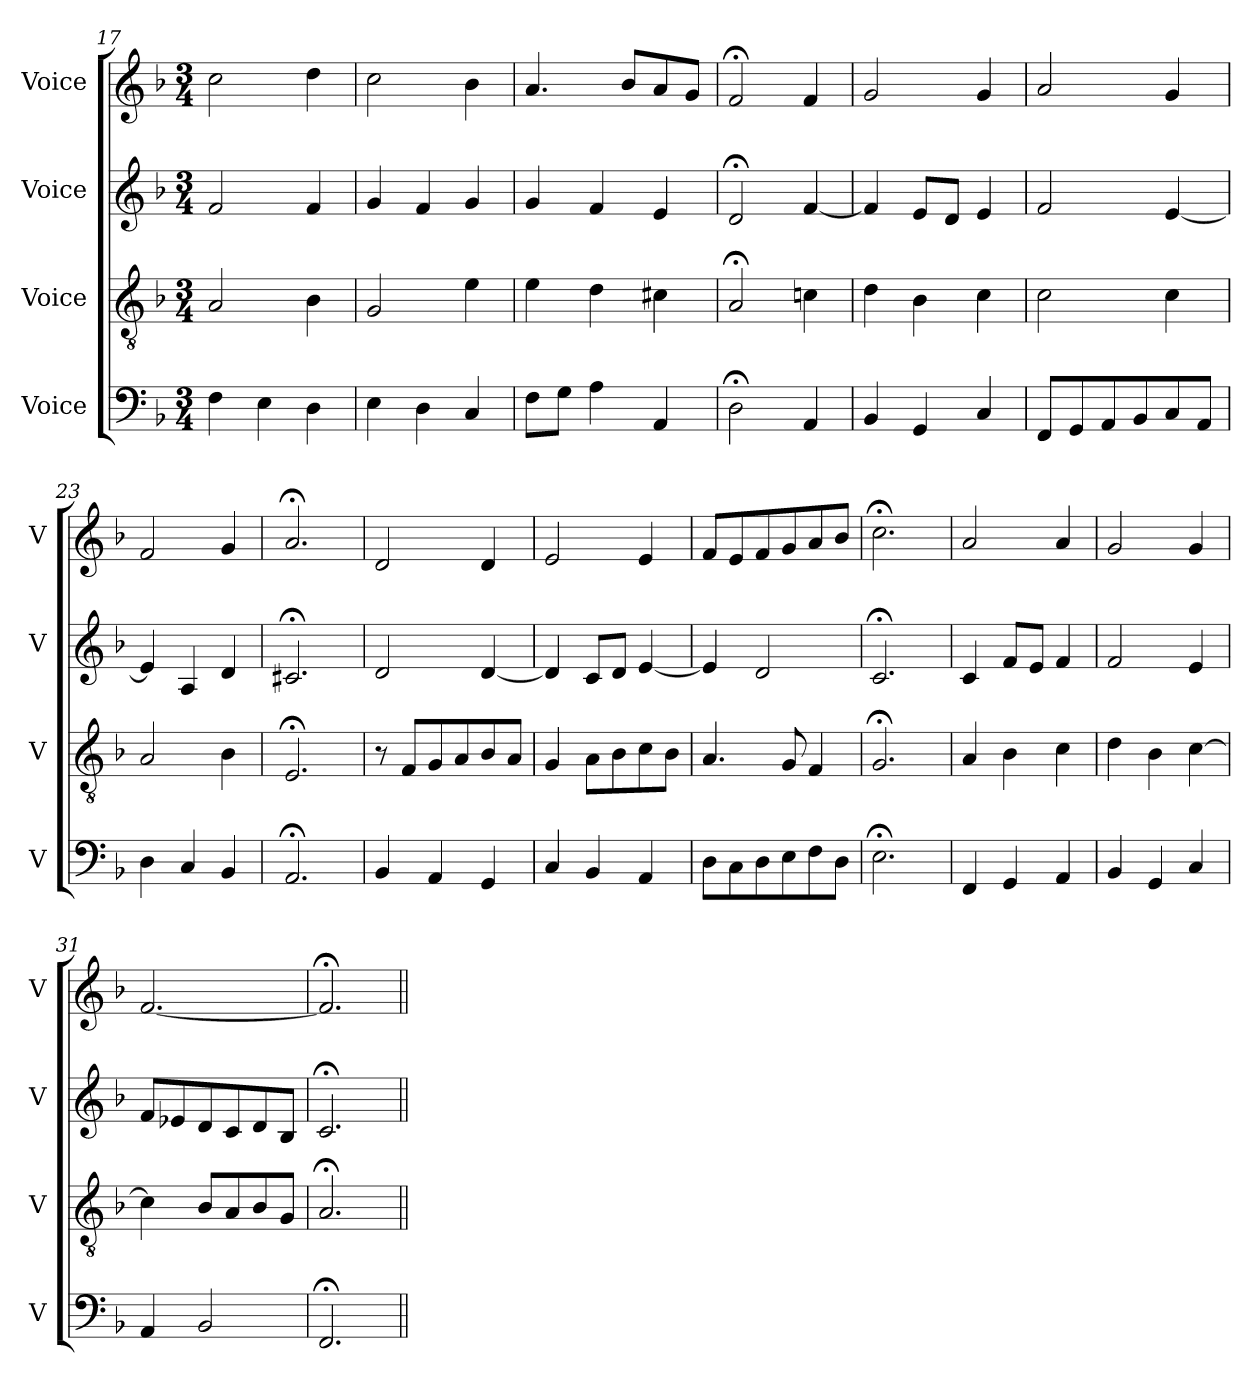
**kern	**kern	**kern	**kern
*part4	*part3	*part2	*part1
*staff4	*staff3	*staff2	*staff1
*I"Voice	*I"Voice	*I"Voice	*I"Voice
*I'V	*I'V	*I'V	*I'V
*clefF4	*clefGv2	*clefG2	*clefG2
*k[b-]	*k[b-]	*k[b-]	*k[b-]
*M3/4	*M3/4	*M3/4	*M3/4
=17	=17	=17	=17
4F\	2A/	2f/	2cc\
4E\	.	.	.
4D\	4B-\	4f/	4dd\
=18	=18	=18	=18
4E\	2G/	4g/	2cc\
4D\	.	4f/	.
4C/	4e\	4g/	4b-\
=19	=19	=19	=19
8F\L	4e\	4g/	4.a/
8G\J	.	.	.
4A\	4d\	4f/	.
.	.	.	8b-/L
4AA/	4c#X\	4e/	8a/
.	.	.	8g/J
=20	=20	=20	=20
2D;\	2A;/	2d;/	2f;/
4AA/	4cn\	[4f/	4f/
!!LO:PB:g=z
=21	=21	=21	=21
4BB-/	4d\	4f/]	2g/
4GG/	4B-\	8e/L	.
.	.	8d/J	.
4C/	4c\	4e/	4g/
=22	=22	=22	=22
8FF/L	2c\	2f/	2a/
8GG/	.	.	.
8AA/	.	.	.
8BB-/	.	.	.
8C/	4c\	[4e/	4g/
8AA/J	.	.	.
=23	=23	=23	=23
4D\	2A/	4e/]	2f/
4C/	.	4A/	.
4BB-/	4B-\	4d/	4g/
=24	=24	=24	=24
2.AA;/	2.E;/	2.c#X;/	2.a;/
=25	=25	=25	=25
4BB-/	8r	2d/	2d/
.	8F/L	.	.
4AA/	8G/	.	.
.	8A/	.	.
4GG/	8B-/	[4d/	4d/
.	8A/J	.	.
=26	=26	=26	=26
4C/	4G/	4d/]	2e/
4BB-/	8A\L	8c/L	.
.	8B-\	8d/J	.
4AA/	8c\	[4e/	4e/
.	8B-\J	.	.
!!LO:LB:g=z
=27	=27	=27	=27
8D\L	4.A/	4e/]	8f/L
8C\	.	.	8e/
8D\	.	2d/	8f/
8E\	8G/	.	8g/
8F\	4F/	.	8a/
8D\J	.	.	8b-/J
=28	=28	=28	=28
2.E;\	2.G;/	2.c;/	2.cc;\
=29	=29	=29	=29
4FF/	4A/	4c/	2a/
4GG/	4B-\	8f/L	.
.	.	8e/J	.
4AA/	4c\	4f/	4a/
=30	=30	=30	=30
4BB-/	4d\	2f/	2g/
4GG/	4B-\	.	.
4C/	[4c\	4e/	4g/
=31	=31	=31	=31
4AA/	4c\]	8f/L	[2.f/
.	.	8e-X/	.
2BB-/	8B-/L	8d/	.
.	8A/	8c/	.
.	8B-/	8d/	.
.	8G/J	8B-/J	.
=32	=32	=32	=32
2.FF;/	2.A;/	2.c;/	2.f;/]
=||	=||	=||	=||
*-	*-	*-	*-
